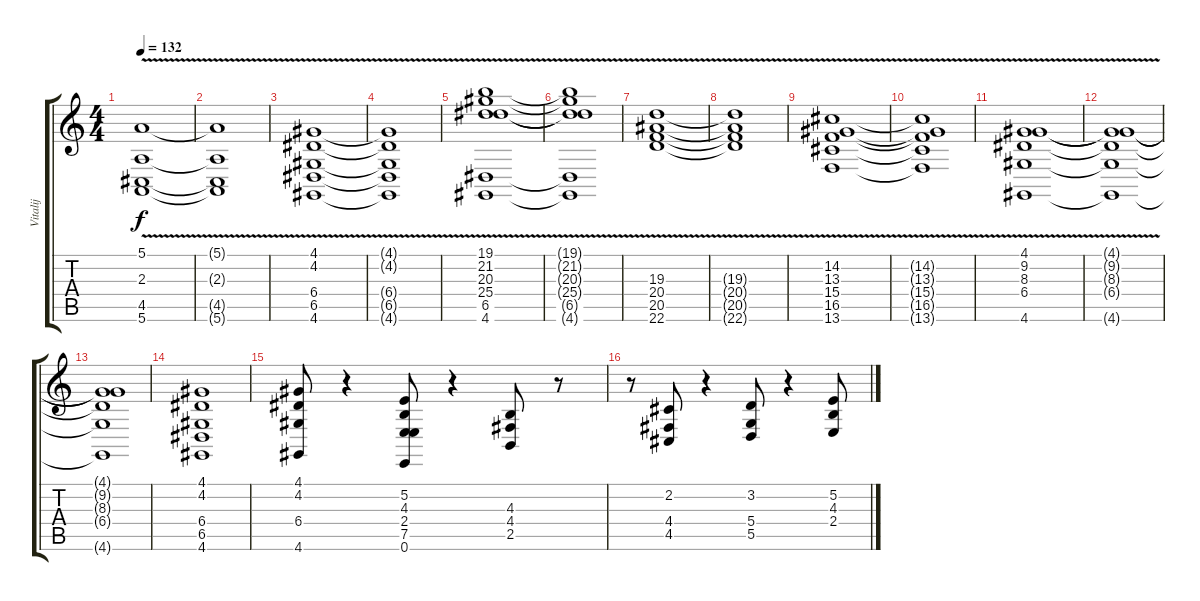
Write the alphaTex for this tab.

\track ("Vitalij" "Vitalij") {instrument drawbarorgan}
\staff {score tabs}
\tuning (E4 B3 G3 D3 A2 E2) {hide}
\ts (4 4)
\tempo 132
\clef g2
\ks c
(5.1 2.3 4.5 5.6{v}).1{dy f} |
(5.1{t} 2.3{t} 4.5{t} 5.6{t}).1 |
(4.1{v} 4.2 6.4 6.5 4.6).1 |
(4.1{t} 4.2{t} 6.4{t} 6.5{t} 4.6{t}).1 |
(19.1 21.2 20.3{v} 25.4 6.5 4.6).1 |
(19.1{t} 21.2{t} 20.3{t} 25.4{t} 6.5{t} 4.6{t}).1 |
(19.3{v} 20.4 20.5 22.6).1 |
(19.3{t} 20.4{t} 20.5{t} 22.6{t}).1 |
(14.2 13.3 15.4 16.5 13.6{v}).1 |
(14.2{t} 13.3{t} 15.4{t} 16.5{t} 13.6{t}).1 |
(4.1 9.2 8.3 6.4{v} 4.6).1 |
(4.1{t} 9.2{t} 8.3{t} 6.4{t} 4.6{t}).1 |
(4.1{t} 9.2{t} 8.3{t} 6.4{t} 4.6{t}).1 |
(4.1 4.2 6.4 6.5 4.6).1 |
(4.1 4.2 6.4 4.6).8 r.4 (5.2 4.3 2.4 7.5 0.6).8 r.4 (4.3 4.4 2.5).8 r.8 |
r.8 (2.2 4.4 4.5).8 r.4 (3.2 5.4 5.5).8 r.4 (5.2 4.3 2.4).8
